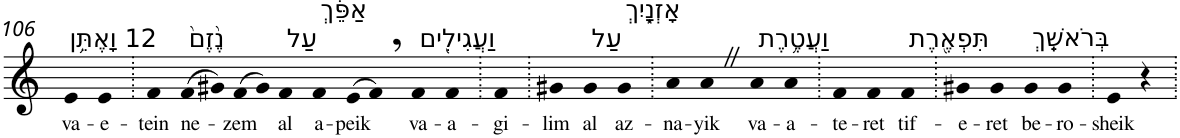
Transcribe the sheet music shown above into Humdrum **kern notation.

**kern	**text
*part1	*part1
*staff1	*staff1
*I"Piano	*
*I'Pno	*
!!LO:PB:g=z
*clefG2	*
*k[]	*
=106	=106
!LO:TX:a:t=12 וָאֶתֵּ֥ן	!
!	!LO:LY:b
4e	va-
!	!LO:LY:b
4e	-e-
=107.	=107.
!	!LO:LY:b
4f	-tein
!LO:TX:a:t=נֶ֙זֶם֙	!
!	!LO:LY:b
(>8f	ne-
8g#X)	.
!	!LO:LY:b
(>8f	-zem
8g#)	.
!LO:TX:a:t=עַל	!
!	!LO:LY:b
4f	al
!LO:TX:a:t=אַפֵּ֔ךְ	!
!	!LO:LY:b
4f	a-
!	!LO:LY:b
(>8e	-peik
8f,)	.
!LO:TX:a:t=וַעֲגִילִ֖ים	!
!	!LO:LY:b
4f	va-
!	!LO:LY:b
4f	-a-
=108.	=108.
!	!LO:LY:b
4f	-gi-
=109.	=109.
!	!LO:LY:b
4g#X	-lim
!LO:TX:a:t=עַל	!
!	!LO:LY:b
4g#	al
!LO:TX:a:t=אָזְנָ֑יִךְ	!
!	!LO:LY:b
4g#	az-
=110.	=110.
!	!LO:LY:b
4a	-na-
!	!LO:LY:b
4aZ	-yik
!LO:TX:a:t=וַעֲטֶ֥רֶת	!
!	!LO:LY:b
4a	va-
!	!LO:LY:b
4a	-a-
=111.	=111.
!	!LO:LY:b
4f	-te-
!	!LO:LY:b
4f	-ret
!LO:TX:a:t=תִּפְאֶ֖רֶת	!
!	!LO:LY:b
4f	tif-
=112.	=112.
!	!LO:LY:b
4g#X	-e-
!	!LO:LY:b
4g#	-ret
!LO:TX:a:t=בְּרֹאשֵֽׁךְ	!
!	!LO:LY:b
4g#	be-
!	!LO:LY:b
4g#	-ro-
=113.	=113.
!	!LO:LY:b
4e	-sheik
4r	.
=.	=.
*-	*-
